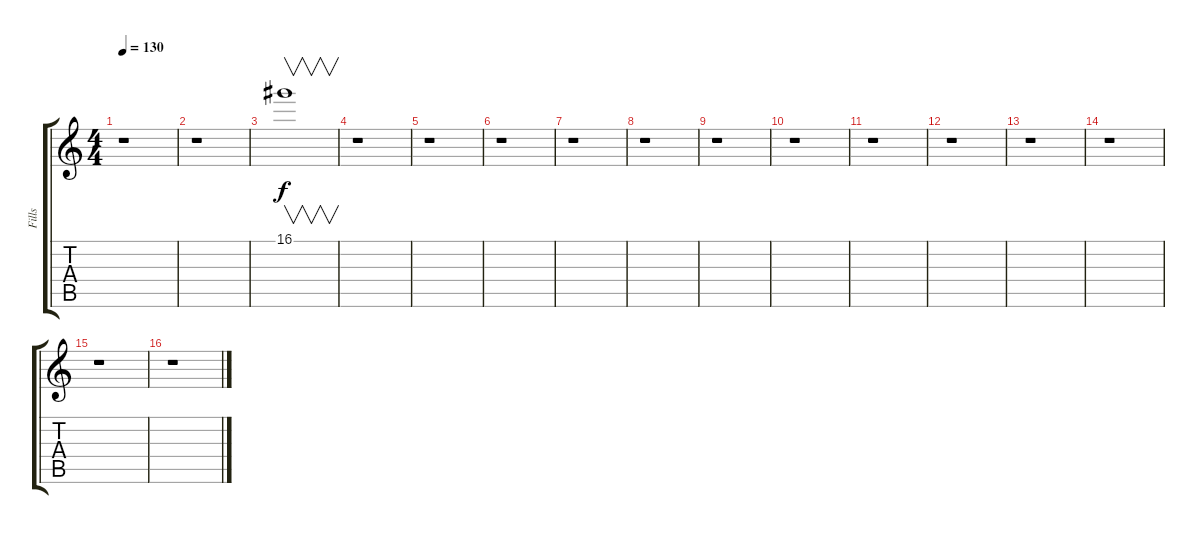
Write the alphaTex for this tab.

\track ("Fills" "Fills") {instrument overdrivenguitar}
\staff {score tabs}
\tuning (E4 B3 G3 D3 A2 E2) {hide}
\ts (4 4)
\tempo 130
\clef g2
\ks c
r.1{dy f} |
r.1 |
16.1.1{v} |
r.1 |
r.1 |
r.1 |
r.1 |
r.1 |
r.1 |
r.1 |
r.1 |
r.1 |
r.1 |
r.1 |
r.1 |
r.1
